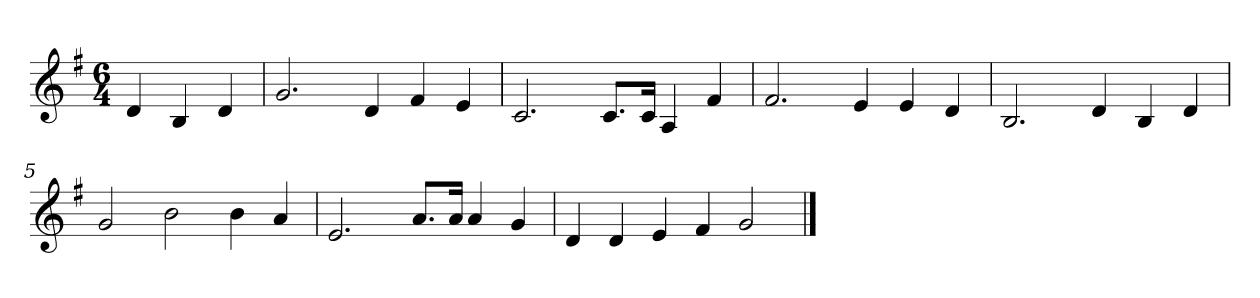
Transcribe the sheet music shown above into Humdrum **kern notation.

**kern
*part1
*staff1
*k[f#]
*M6/4
*MM120
=
4d
4B
4d
=1
2.g
4d
4f#
4e
=2
2.c
8.cL
16cJk
4A
4f#
=3
2.f#
4e
4e
4d
=4
2.B
4d
4B
4d
=5
2g
2b
4b
4a
=6
2.e
8.aL
16aJk
4a
4g
=7
4d
4d
4e
4f#
2g
==
*-
